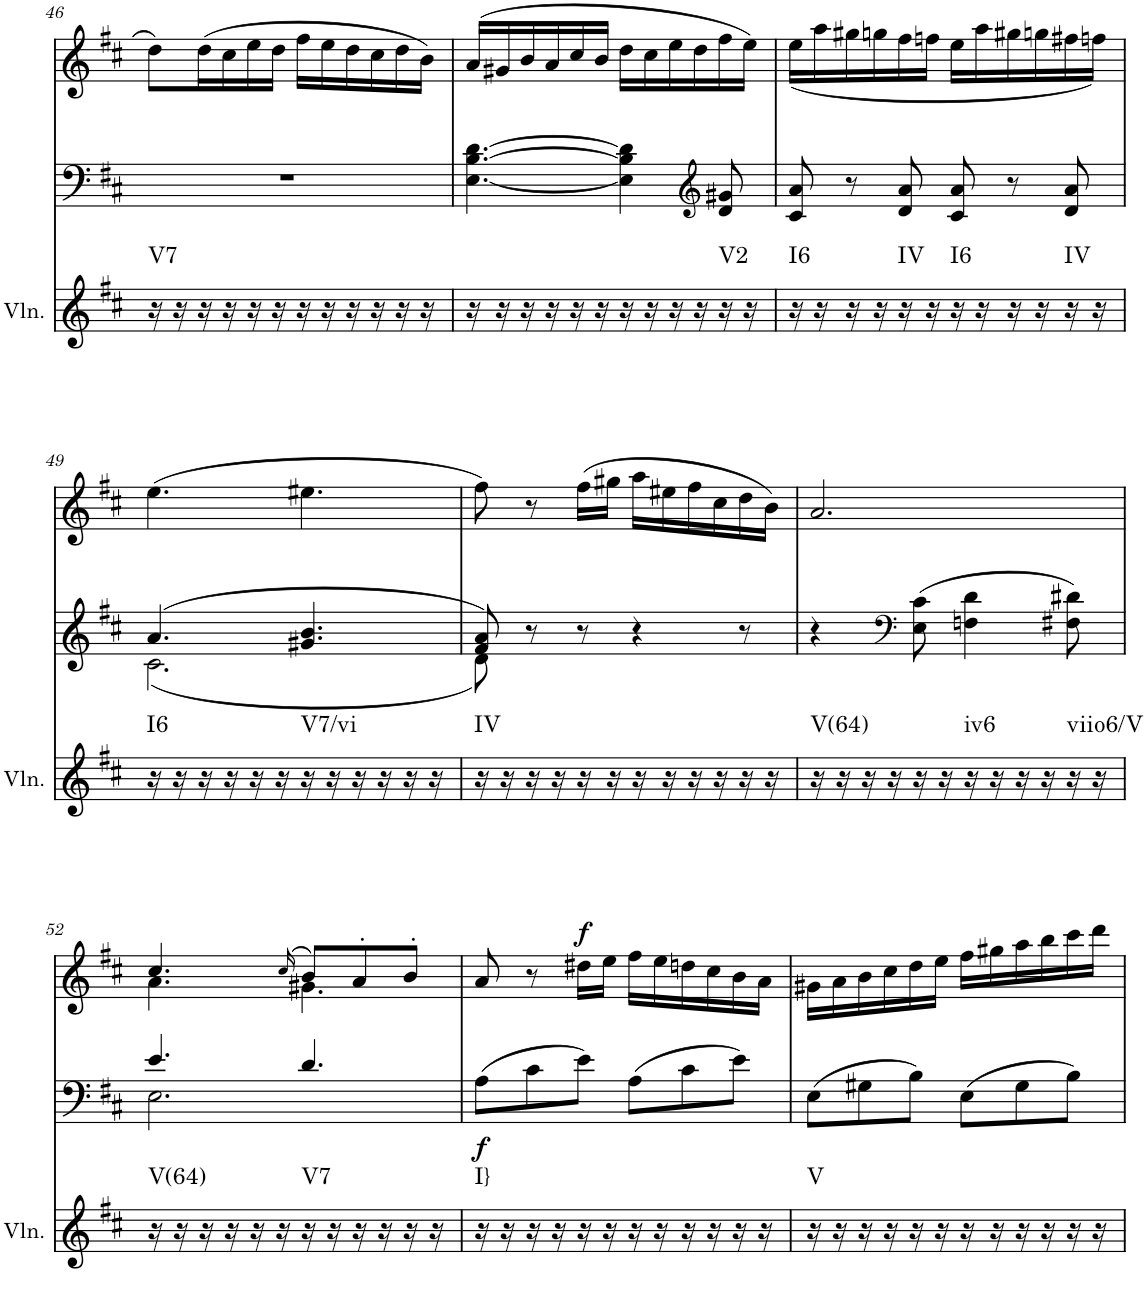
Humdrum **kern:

**kern	**harte	**kern	**dynam	**kern	**dynam
*part3	*part3	*part2	*part2	*part1	*part1
*staff3	*	*staff2	*staff2	*staff1	*staff1
*I"Violin	*	*I"Piano, unbenannt	*	*I"Piano, unbenannt	*
*I'Vln.	*	*I'Pno	*	*I'Pno	*
!!LO:PB:g=z
*clefG2	*	*clefG2	*	*clefG2	*
*k[f#c#]	*	*k[f#c#]	*	*k[f#c#]	*
*M6/8	*	*M6/8	*	*M6/8	*
=46	=46	=46	=46	=46	=46
!	!LO:H:kt=V7	!	!	!	!
16r	N	2.r	.	8dd\L	.
16r	.	.	.	.	.
16r	.	.	.	(16dd\L	.
16r	.	.	.	16cc#\	.
16r	.	.	.	16ee\	.
16r	.	.	.	16dd\JJ	.
16r	.	.	.	16ff#\LL	.
16r	.	.	.	16ee\	.
16r	.	.	.	16dd\	.
16r	.	.	.	16cc#\	.
16r	.	.	.	16dd\	.
16r	.	.	.	16b\JJ)	.
=47	=47	=47	=47	=47	=47
16r	.	[4.E\ [4.B\ [4.d\	.	(16a/LL	.
16r	.	.	.	16g#X/	.
16r	.	.	.	16b/	.
16r	.	.	.	16a/	.
16r	.	.	.	16cc#/	.
16r	.	.	.	16b/JJ	.
16r	.	4E\] 4B\] 4d\]	.	16dd\LL	.
16r	.	.	.	16cc#\	.
16r	.	.	.	16ee\	.
16r	.	.	.	16dd\	.
*	*	*clefG2	*	*	*
!	!LO:H:kt=V2	!	!	!	!
16r	N	8d/ 8g#X/	.	16ff#\	.
16r	.	.	.	16ee\JJ)	.
=48	=48	=48	=48	=48	=48
!	!LO:H:kt=I6	!	!	!	!
16r	N	8c#/ 8a/	.	(<16ee\LL	.
16r	.	.	.	16aa\	.
16r	.	8r	.	16gg#X\	.
16r	.	.	.	16ggn\	.
!	!LO:H:kt=IV	!	!	!	!
16r	N	8d/ 8a/	.	16ff#\	.
16r	.	.	.	16ffn\JJ	.
!	!LO:H:kt=I6	!	!	!	!
16r	N	8c#/ 8a/	.	16ee\LL	.
16r	.	.	.	16aa\	.
16r	.	8r	.	16gg#X\	.
16r	.	.	.	16ggn\	.
!	!LO:H:kt=IV	!	!	!	!
16r	N	8d/ 8a/	.	16ff#X\	.
16r	.	.	.	16ffn\JJ)	.
!!LO:LB:g=z
=49	=49	=49	=49	=49	=49
*	*	*^	*	*	*
!	!LO:H:kt=I6	!	!	!	!	!
16r	N	(4.a/	(2.c#\	.	(4.ee\	.
16r	.	.	.	.	.	.
16r	.	.	.	.	.	.
16r	.	.	.	.	.	.
16r	.	.	.	.	.	.
16r	.	.	.	.	.	.
!	!LO:H:kt=V7/vi	!	!	!	!	!
16r	N	4.g#X/ 4.b/	.	.	4.ee#X\	.
16r	.	.	.	.	.	.
16r	.	.	.	.	.	.
16r	.	.	.	.	.	.
16r	.	.	.	.	.	.
16r	.	.	.	.	.	.
=50	=50	=50	=50	=50	=50	=50
!	!LO:H:kt=IV	!	!	!	!	!
16r	N	8f#/ 8a/)	8d\)	.	8ff#\)	.
16r	.	.	.	.	.	.
16r	.	8r	2ryy	.	8r	.
16r	.	.	.	.	.	.
16r	.	8r	.	.	(16ff#\LL	.
16r	.	.	.	.	16gg#X\JJ	.
16r	.	4r	.	.	16aa\LL	.
16r	.	.	.	.	16ee#X\	.
16r	.	.	.	.	16ff#\	.
16r	.	.	.	.	16cc#\	.
16r	.	8r	8ryy	.	16dd\	.
16r	.	.	.	.	16b\JJ)	.
*	*	*v	*v	*	*	*
=51	=51	=51	=51	=51	=51
!	!LO:H:kt=V(64)	!	!	!	!
16r	N	4r	.	2.a/	.
16r	.	.	.	.	.
16r	.	.	.	.	.
16r	.	.	.	.	.
*	*	*clefF4	*	*	*
16r	.	(8E\ 8c#\	.	.	.
16r	.	.	.	.	.
!	!LO:H:kt=iv6	!	!	!	!
16r	N	4Fn\ 4d\	.	.	.
16r	.	.	.	.	.
16r	.	.	.	.	.
16r	.	.	.	.	.
!	!LO:H:kt=viio6/V	!	!	!	!
16r	N	8F#X\ 8d#X\)	.	.	.
16r	.	.	.	.	.
!!LO:LB:g=z
=52	=52	=52	=52	=52	=52
*	*	*^	*	*^	*
!	!LO:H:kt=V(64)	!	!	!	!	!	!
16r	N	4.e/	2.E\	.	4.cc#/	4.a\	.
16r	.	.	.	.	.	.	.
16r	.	.	.	.	.	.	.
16r	.	.	.	.	.	.	.
16r	.	.	.	.	.	.	.
16r	.	.	.	.	.	.	.
.	.	.	.	.	(>16qcc#/	.	.
!	!LO:H:kt=V7	!	!	!	!	!	!
16r	N	4.d/	.	.	8b/L)	4.g#X\	.
16r	.	.	.	.	.	.	.
16r	.	.	.	.	8a'/	.	.
16r	.	.	.	.	.	.	.
16r	.	.	.	.	8b'/J	.	.
16r	.	.	.	.	.	.	.
*	*	*v	*v	*	*	*	*
*	*	*	*	*v	*v	*
=53	=53	=53	=53	=53	=53
!	!LO:H:kt=I}	!	!LO:DY:b	!	!
16r	N	(8A\L	f	8a/	.
16r	.	.	.	.	.
16r	.	8c#\	.	8r	.
16r	.	.	.	.	.
!	!	!	!	!	!LO:DY:a
16r	.	8e\J)	.	16dd#X\LL	f
16r	.	.	.	16ee\JJ	.
16r	.	(8A\L	.	16ff#\LL	.
16r	.	.	.	16ee\	.
16r	.	8c#\	.	16ddn\	.
16r	.	.	.	16cc#\	.
16r	.	8e\J)	.	16b\	.
16r	.	.	.	16a\JJ	.
=54	=54	=54	=54	=54	=54
!	!LO:H:kt=V	!	!	!	!
16r	N	(8E\L	.	16g#X\LL	.
16r	.	.	.	16a\	.
16r	.	8G#X\	.	16b\	.
16r	.	.	.	16cc#\	.
16r	.	8B\J)	.	16dd\	.
16r	.	.	.	16ee\JJ	.
16r	.	(8E\L	.	16ff#\LL	.
16r	.	.	.	16gg#X\	.
16r	.	8G#\	.	16aa\	.
16r	.	.	.	16bb\	.
16r	.	8B\J)	.	16ccc#\	.
16r	.	.	.	16ddd\JJ	.
=	=	=	=	=	=
*-	*-	*-	*-	*-	*-
